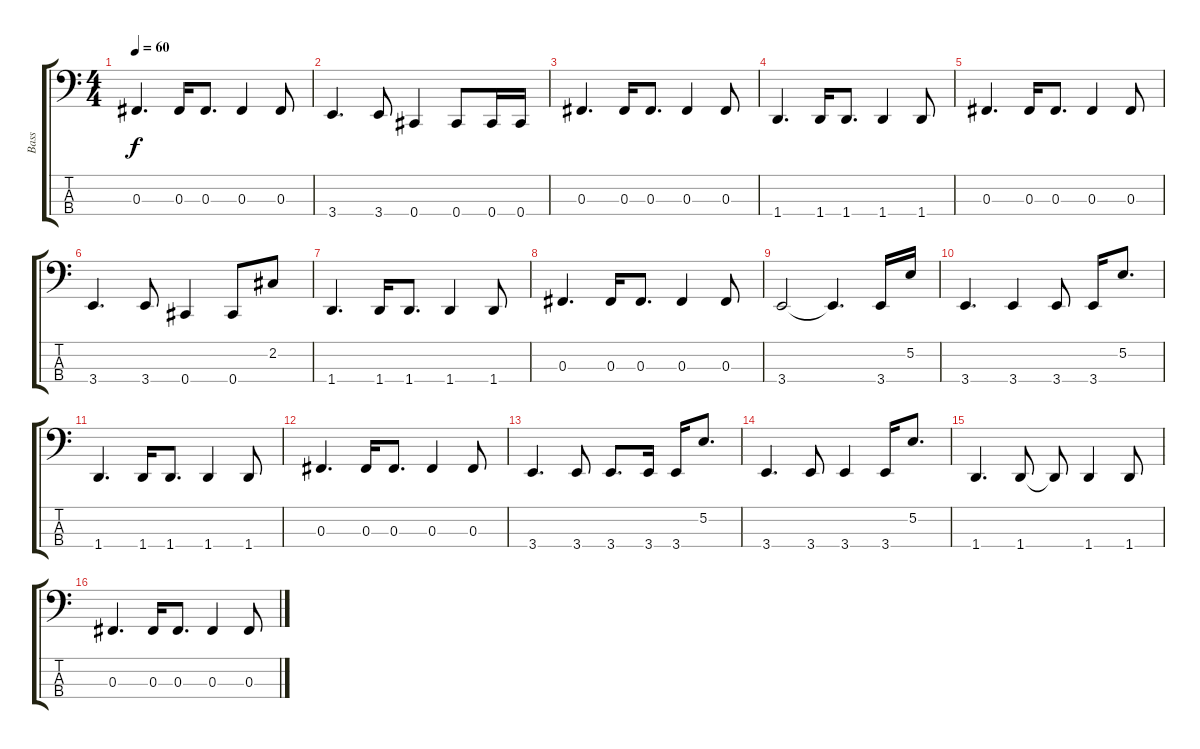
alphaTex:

\track ("Bass" "Bass") {instrument electricbassfinger}
\staff {score tabs}
\tuning (E2 B1 Gb1 Db1) {hide}
\ts (4 4)
\tempo 60
\clef f4
\ks c
0.3.4{d dy f} 0.3.16 0.3.8{d} 0.3.4 0.3.8 |
3.4.4{d} 3.4.8 0.4.4 0.4.8 0.4.16 0.4.16 |
0.3.4{d} 0.3.16 0.3.8{d} 0.3.4 0.3.8 |
1.4.4{d} 1.4.16 1.4.8{d} 1.4.4 1.4.8 |
0.3.4{d} 0.3.16 0.3.8{d} 0.3.4 0.3.8 |
3.4.4{d} 3.4.8 0.4.4 0.4.8 2.2.8 |
1.4.4{d} 1.4.16 1.4.8{d} 1.4.4 1.4.8 |
0.3.4{d} 0.3.16 0.3.8{d} 0.3.4 0.3.8 |
3.4.2 3.4{t}.4{d} 3.4.16 5.2.16 |
3.4.4{d} 3.4.4 3.4.8 3.4.16 5.2.8{d} |
1.4.4{d} 1.4.16 1.4.8{d} 1.4.4 1.4.8 |
0.3.4{d} 0.3.16 0.3.8{d} 0.3.4 0.3.8 |
3.4.4{d} 3.4.8 3.4.8{d} 3.4.16 3.4.16 5.2.8{d} |
3.4.4{d} 3.4.8 3.4.4 3.4.16 5.2.8{d} |
1.4.4{d} 1.4.8 1.4{t}.8 1.4.4 1.4.8 |
0.3.4{d} 0.3.16 0.3.8{d} 0.3.4 0.3.8
